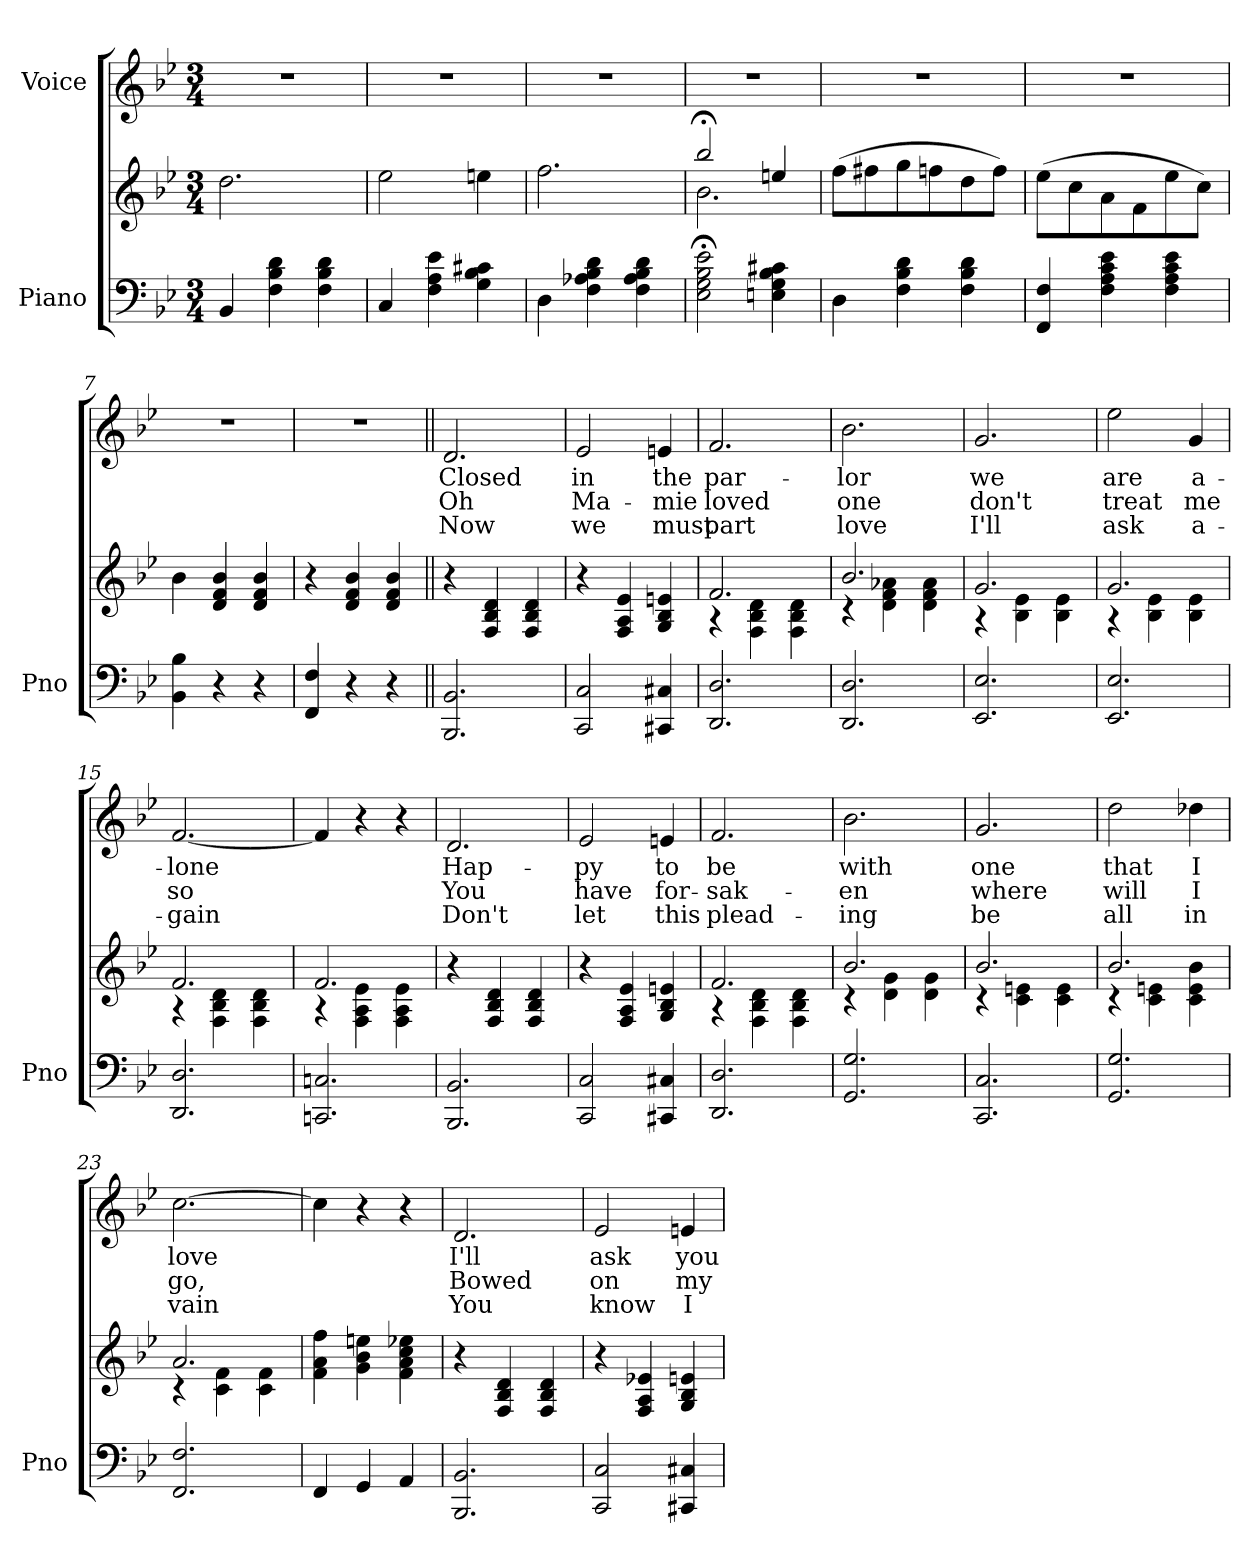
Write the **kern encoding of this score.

**kern	**kern	**kern	**text	**text	**text
*part2	*part2	*part1	*part1	*part1	*part1
*staff3	*staff2	*staff1	*staff1	*staff1	*staff1
*I"Piano	*	*I"Voice	*	*	*
*I'Pno	*	*	*	*	*
*clefF4	*clefG2	*clefG2	*	*	*
*k[b-e-]	*k[b-e-]	*k[b-e-]	*	*	*
*M3/4	*M3/4	*M3/4	*	*	*
=1	=1	=1	=1	=1	=1
4BB-/	2.dd\	2.r	.	.	.
4F\ 4B-\ 4d\	.	.	.	.	.
4F\ 4B-\ 4d\	.	.	.	.	.
=2	=2	=2	=2	=2	=2
4C/	2ee-\	2.r	.	.	.
4F\ 4A\ 4e-\	.	.	.	.	.
4G\ 4B-\ 4c#X\	4een\	.	.	.	.
=3	=3	=3	=3	=3	=3
4D\	2.ff\	2.r	.	.	.
4F\ 4A-X\ 4B-\ 4d\	.	.	.	.	.
4F\ 4A-\ 4B-\ 4d\	.	.	.	.	.
=4	=4	=4	=4	=4	=4
*	*^	*	*	*	*
2E-\;< 2G\;< 2B-\;< 2e-\;<	2bb-;</	2.b-\	2.r	.	.	.
4En\ 4G\ 4B-\ 4c#X\	4een/	.	.	.	.	.
*	*v	*v	*	*	*	*
=5	=5	=5	=5	=5	=5
4D\	(>8ff\L	2.r	.	.	.
.	8ff#X\	.	.	.	.
4F\ 4B-\ 4d\	8gg\	.	.	.	.
.	8ffn\	.	.	.	.
4F\ 4B-\ 4d\	8dd\	.	.	.	.
.	8ff\J)	.	.	.	.
=6	=6	=6	=6	=6	=6
4FF/ 4F/	(>8ee-\L	2.r	.	.	.
.	8cc\	.	.	.	.
4F\ 4A\ 4c\ 4e-\	8a\	.	.	.	.
.	8f\	.	.	.	.
4F\ 4A\ 4c\ 4e-\	8ee-\	.	.	.	.
.	8cc\J)	.	.	.	.
=7	=7	=7	=7	=7	=7
4BB-\ 4B-\	4b-\	2.r	.	.	.
4r	4d/ 4f/ 4b-/	.	.	.	.
4r	4d/ 4f/ 4b-/	.	.	.	.
!!LO:LB:g=z
=8	=8	=8	=8	=8	=8
4FF/ 4F/	4r	2.r	.	.	.
4r	4d/ 4f/ 4b-/	.	.	.	.
4r	4d/ 4f/ 4b-/	.	.	.	.
=9||	=9||	=9||	=9||	=9||	=9||
!	!	!	!LO:LY:b	!LO:LY:b	!LO:LY:b
2.BBB-/ 2.BB-/	4r	2.d/	Closed	Oh	Now
.	4F/ 4B-/ 4d/	.	.	.	.
.	4F/ 4B-/ 4d/	.	.	.	.
=10	=10	=10	=10	=10	=10
!	!	!	!LO:LY:b	!LO:LY:b	!LO:LY:b
2CC/ 2C/	4r	2e-/	in	Ma-	we
.	4F/ 4A/ 4e-/	.	.	.	.
!	!	!	!LO:LY:b	!LO:LY:b	!LO:LY:b
4CC#X/ 4C#X/	4G/ 4B-/ 4en/	4en/	the	-mie	must
=11	=11	=11	=11	=11	=11
*	*^	*	*	*	*
!	!	!	!	!LO:LY:b	!LO:LY:b	!LO:LY:b
2.DD/ 2.D/	2.f/	4r	2.f/	par-	loved	part
.	.	4F\ 4B-\ 4d\	.	.	.	.
.	.	4F\ 4B-\ 4d\	.	.	.	.
=12	=12	=12	=12	=12	=12	=12
!	!	!	!	!LO:LY:b	!LO:LY:b	!LO:LY:b
2.DD/ 2.D/	2.b-/	4r	2.b-\	-lor	one	love
.	.	4d\ 4f\ 4a-X\	.	.	.	.
.	.	4d\ 4f\ 4a-\	.	.	.	.
=13	=13	=13	=13	=13	=13	=13
!	!	!	!	!LO:LY:b	!LO:LY:b	!LO:LY:b
2.EE-/ 2.E-/	2.g/	4r	2.g/	we	don't	I'll
.	.	4B-\ 4e-\	.	.	.	.
.	.	4B-\ 4e-\	.	.	.	.
=14	=14	=14	=14	=14	=14	=14
!	!	!	!	!LO:LY:b	!LO:LY:b	!LO:LY:b
2.EE-/ 2.E-/	2.g/	4r	2ee-\	are	treat	ask
.	.	4B-\ 4e-\	.	.	.	.
!	!	!	!	!LO:LY:b	!LO:LY:b	!LO:LY:b
.	.	4B-\ 4e-\	4g/	a-	me	a-
=15	=15	=15	=15	=15	=15	=15
!	!	!	!	!LO:LY:b	!LO:LY:b	!LO:LY:b
2.DD/ 2.D/	2.f/	4r	[2.f/	-lone	so	-gain
.	.	4F\ 4B-\ 4d\	.	.	.	.
.	.	4F\ 4B-\ 4d\	.	.	.	.
=16	=16	=16	=16	=16	=16	=16
2.CCn/ 2.Cn/	2.f/	4r	4f/]	.	.	.
.	.	4F\ 4A\ 4e-\	4r	.	.	.
.	.	4F\ 4A\ 4e-\	4r	.	.	.
!!LO:LB:g=z
=17	=17	=17	=17	=17	=17	=17
!	!	!	!	!LO:LY:b	!LO:LY:b	!LO:LY:b
*	*v	*v	*	*	*	*
2.BBB-/ 2.BB-/	4r	2.d/	Hap-	You	Don't
.	4F/ 4B-/ 4d/	.	.	.	.
.	4F/ 4B-/ 4d/	.	.	.	.
=18	=18	=18	=18	=18	=18
!	!	!	!LO:LY:b	!LO:LY:b	!LO:LY:b
2CC/ 2C/	4r	2e-/	-py	have	let
.	4F/ 4A/ 4e-/	.	.	.	.
!	!	!	!LO:LY:b	!LO:LY:b	!LO:LY:b
4CC#X/ 4C#X/	4G/ 4B-/ 4en/	4en/	to	for-	this
=19	=19	=19	=19	=19	=19
*	*^	*	*	*	*
!	!	!	!	!LO:LY:b	!LO:LY:b	!LO:LY:b
2.DD/ 2.D/	2.f/	4r	2.f/	be	-sak-	plead-
.	.	4F\ 4B-\ 4d\	.	.	.	.
.	.	4F\ 4B-\ 4d\	.	.	.	.
=20	=20	=20	=20	=20	=20	=20
!	!	!	!	!LO:LY:b	!LO:LY:b	!LO:LY:b
2.GG/ 2.G/	2.b-/	4r	2.b-\	with	-en	-ing
.	.	4d\ 4g\	.	.	.	.
.	.	4d\ 4g\	.	.	.	.
=21	=21	=21	=21	=21	=21	=21
!	!	!	!	!LO:LY:b	!LO:LY:b	!LO:LY:b
2.CC/ 2.C/	2.b-/	4r	2.g/	one	where	be
.	.	4c\ 4en\	.	.	.	.
.	.	4c\ 4e\	.	.	.	.
=22	=22	=22	=22	=22	=22	=22
!	!	!	!	!LO:LY:b	!LO:LY:b	!LO:LY:b
2.GG/ 2.G/	2.b-/	4r	2dd\	that	will	all
.	.	4c\ 4en\	.	.	.	.
!	!	!	!	!LO:LY:b	!LO:LY:b	!LO:LY:b
.	.	4c\ 4e\ 4b-\	4dd-X\	I	I	in
=23	=23	=23	=23	=23	=23	=23
!	!	!	!	!LO:LY:b	!LO:LY:b	!LO:LY:b
2.FF/ 2.F/	2.a/	4r	[2.cc\	love	go,	vain
.	.	4c\ 4f\	.	.	.	.
.	.	4c\ 4f\	.	.	.	.
*	*v	*v	*	*	*	*
=24	=24	=24	=24	=24	=24
4FF/	4f\ 4a\ 4ff\	4cc\]	.	.	.
4GG/	4g\ 4b-\ 4een\	4r	.	.	.
4AA/	4f\ 4a\ 4cc\ 4ee-X\	4r	.	.	.
!!LO:PB:g=z
=25	=25	=25	=25	=25	=25
!	!	!	!LO:LY:b	!LO:LY:b	!LO:LY:b
2.BBB-/ 2.BB-/	4r	2.d/	I'll	Bowed	You
.	4F/ 4B-/ 4d/	.	.	.	.
.	4F/ 4B-/ 4d/	.	.	.	.
=26	=26	=26	=26	=26	=26
!	!	!	!LO:LY:b	!LO:LY:b	!LO:LY:b
2CC/ 2C/	4r	2e-/	ask	on	know
.	4F/ 4A/ 4e-X/	.	.	.	.
!	!	!	!LO:LY:b	!LO:LY:b	!LO:LY:b
4CC#X/ 4C#X/	4G/ 4B-/ 4en/	4en/	you	my	I
=	=	=	=	=	=
*-	*-	*-	*-	*-	*-
